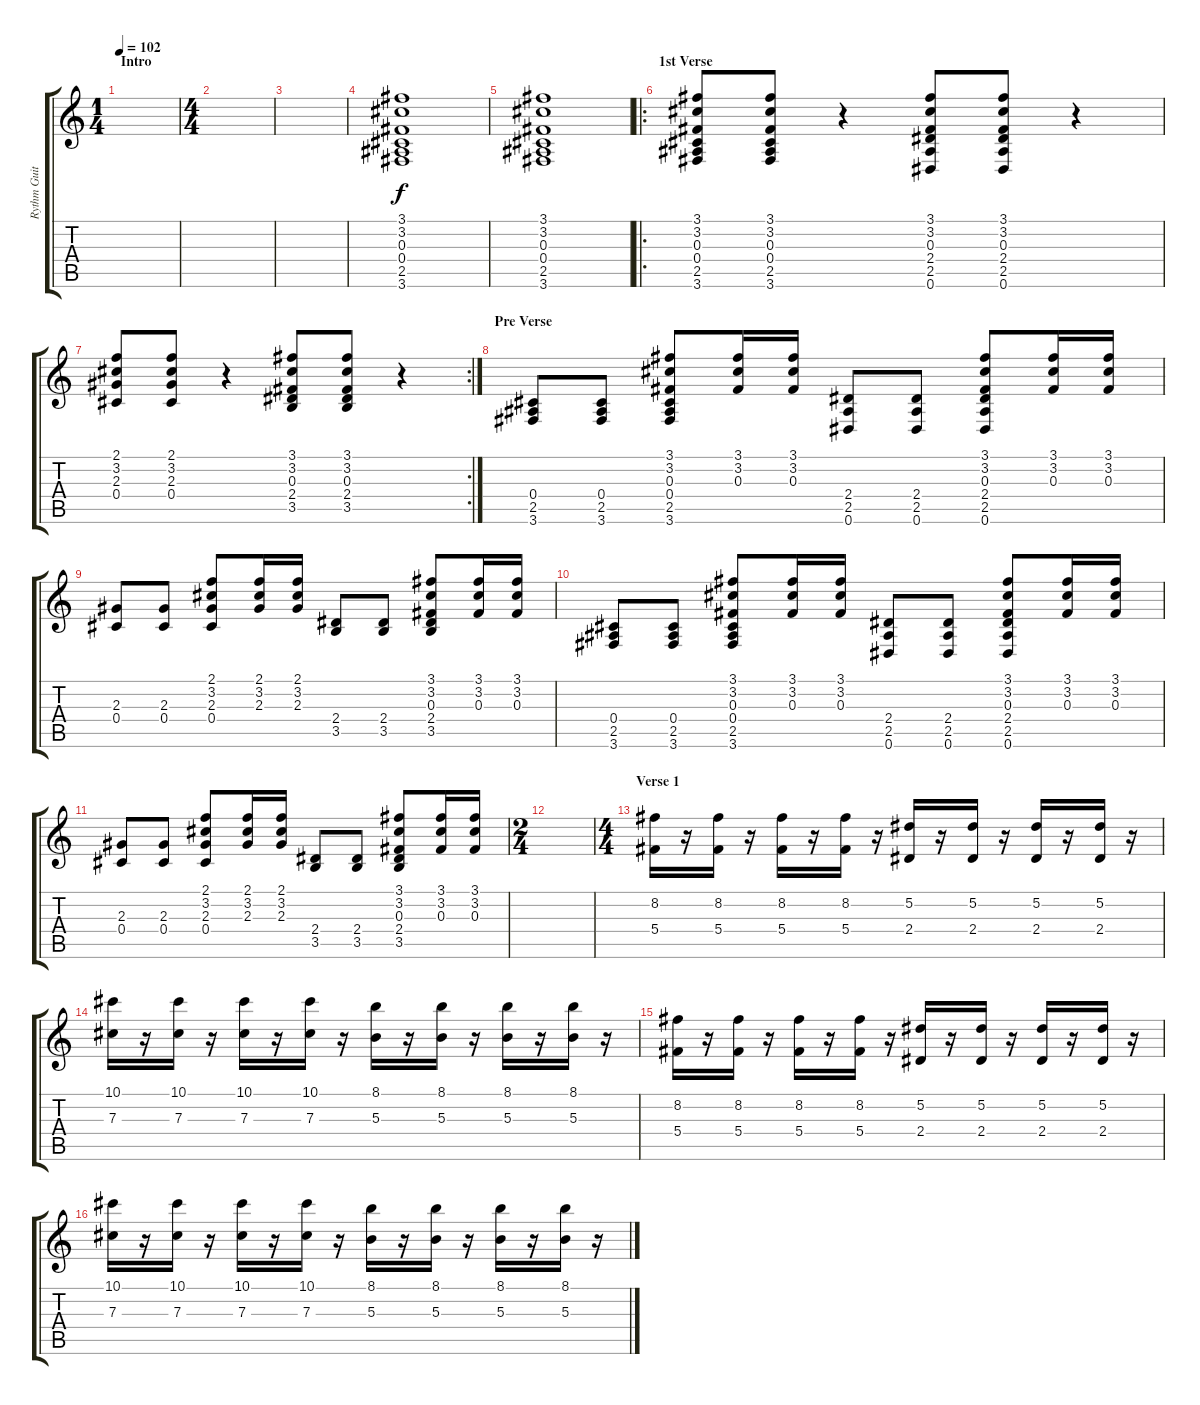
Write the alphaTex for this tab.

\track ("Rythm Guitar" "Rythm Guit") {instrument overdrivenguitar}
\staff {score tabs}
\tuning (Eb4 Bb3 Gb3 Db3 Ab2 Eb2) {hide}
\ts (1 4)
\section ("" "Intro")
\tempo 102
\clef g2
\ks c
|
\ts (4 4)
|
|
(3.1 3.2 0.3 0.4 2.5 3.6).1 |
(3.1 3.2 0.3 0.4 2.5 3.6).1{dy f} |
\ro
\section ("" "1st Verse")
(3.1 3.2 0.3 0.4 2.5 3.6).8 (3.1 3.2 0.3 0.4 2.5 3.6).8 r.4 (3.1 3.2 0.3 2.4 2.5 0.6).8 (3.1 3.2 0.3 2.4 2.5 0.6).8 r.4 |
\rc 2
(2.1 3.2 2.3 0.4).8 (2.1 3.2 2.3 0.4).8 r.4 (3.1 3.2 0.3 2.4 3.5).8 (3.1 3.2 0.3 2.4 3.5).8 r.4 |
\section ("" "Pre Verse")
(0.4 2.5 3.6).8 (0.4 2.5 3.6).8 (3.1 3.2 0.3 0.4 2.5 3.6).8 (3.1 3.2 0.3).16 (3.1 3.2 0.3).16 (2.4 2.5 0.6).8 (2.4 2.5 0.6).8 (3.1 3.2 0.3 2.4 2.5 0.6).8 (3.1 3.2 0.3).16 (3.1 3.2 0.3).16 |
(2.3 0.4).8 (2.3 0.4).8 (2.1 3.2 2.3 0.4).8 (2.1 3.2 2.3).16 (2.1 3.2 2.3).16 (2.4 3.5).8 (2.4 3.5).8 (3.1 3.2 0.3 2.4 3.5).8 (3.1 3.2 0.3).16 (3.1 3.2 0.3).16 |
(0.4 2.5 3.6).8 (0.4 2.5 3.6).8 (3.1 3.2 0.3 0.4 2.5 3.6).8 (3.1 3.2 0.3).16 (3.1 3.2 0.3).16 (2.4 2.5 0.6).8 (2.4 2.5 0.6).8 (3.1 3.2 0.3 2.4 2.5 0.6).8 (3.1 3.2 0.3).16 (3.1 3.2 0.3).16 |
(2.3 0.4).8 (2.3 0.4).8 (2.1 3.2 2.3 0.4).8 (2.1 3.2 2.3).16 (2.1 3.2 2.3).16 (2.4 3.5).8 (2.4 3.5).8 (3.1 3.2 0.3 2.4 3.5).8 (3.1 3.2 0.3).16 (3.1 3.2 0.3).16 |
\ts (2 4)
|
\ts (4 4)
\section ("" "Verse 1")
(8.2 5.4).16{volume 5} r.16 (8.2 5.4).16 r.16 (8.2 5.4).16 r.16 (8.2 5.4).16 r.16 (5.2 2.4).16 r.16 (5.2 2.4).16 r.16 (5.2 2.4).16 r.16 (5.2 2.4).16 r.16 |
(10.1 7.3).16 r.16 (10.1 7.3).16 r.16 (10.1 7.3).16 r.16 (10.1 7.3).16 r.16 (8.1 5.3).16 r.16 (8.1 5.3).16 r.16 (8.1 5.3).16 r.16 (8.1 5.3).16 r.16 |
(8.2 5.4).16{volume 5} r.16 (8.2 5.4).16 r.16 (8.2 5.4).16 r.16 (8.2 5.4).16 r.16 (5.2 2.4).16 r.16 (5.2 2.4).16 r.16 (5.2 2.4).16 r.16 (5.2 2.4).16 r.16 |
(10.1 7.3).16 r.16 (10.1 7.3).16 r.16 (10.1 7.3).16 r.16 (10.1 7.3).16 r.16 (8.1 5.3).16 r.16 (8.1 5.3).16 r.16 (8.1 5.3).16 r.16 (8.1 5.3).16 r.16
